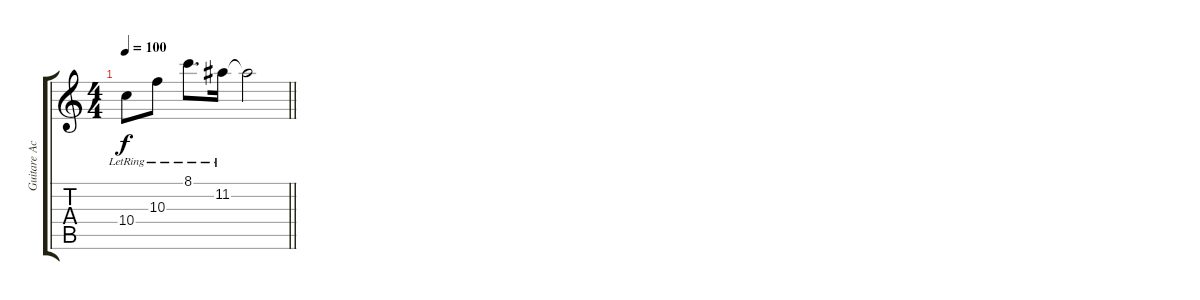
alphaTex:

\track ("Guitare Ac." "Guitare Ac") {instrument acousticguitarsteel}
\staff {score tabs}
\tuning (E4 B3 G3 D3 A2 E2) {hide}
\ts (4 4)
\tempo 100
\clef g2
\barLineRight lightlight
\ks c
10.4{lr}.8{dy f} 10.3{lr}.8 8.1{lr}.8{d} 11.2{lr}.16 11.2{t}.2
